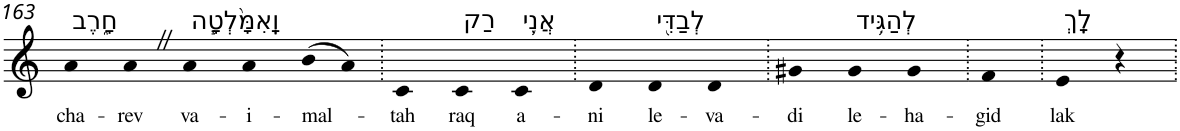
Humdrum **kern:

**kern	**text
*part1	*part1
*staff1	*staff1
*I"Piano	*
*I'Pno	*
!!LO:PB:g=z
*clefG2	*
*k[]	*
=163	=163
!LO:TX:a:t=חָ֑רֶב	!
!	!LO:LY:b
4a	cha-
!	!LO:LY:b
4aZ	-rev
!LO:TX:a:t=וָֽאִמָּ֨לְטָ֧ה	!
!	!LO:LY:b
4a	va-
!	!LO:LY:b
4a	-i-
!	!LO:LY:b
(>8b	-mal-
8a)	.
=164.	=164.
!	!LO:LY:b
4c	-tah
!LO:TX:a:t=רַק	!
!	!LO:LY:b
4c	raq
!LO:TX:a:t=אֲנִ֛י	!
!	!LO:LY:b
4c	a-
=165.	=165.
!	!LO:LY:b
4d	-ni
!LO:TX:a:t=לְבַדִּ֖י	!
!	!LO:LY:b
4d	le-
!	!LO:LY:b
4d	-va-
=166.	=166.
!	!LO:LY:b
4g#X	-di
!LO:TX:a:t=לְהַגִּ֥יד	!
!	!LO:LY:b
4g#	le-
!	!LO:LY:b
4g#	-ha-
=167.	=167.
!	!LO:LY:b
4f	-gid
=168.	=168.
!LO:TX:a:t=לָֽךְ	!
!	!LO:LY:b
4e	lak
4r	.
=.	=.
*-	*-
